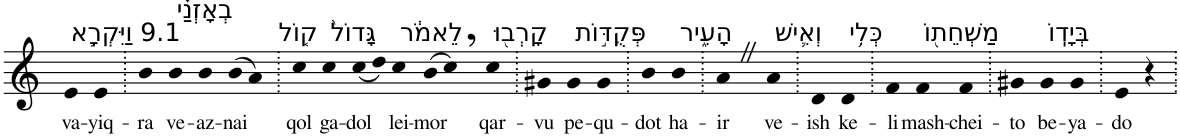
**kern	**text
*part1	*part1
*staff1	*staff1
*I"Piano	*
*I'Pno	*
*clefG2	*
*k[]	*
=1	=1
!LO:TX:a:t=9.1 וַיִּקְרָ֣א	!
!	!LO:LY:b
4e	va-
!	!LO:LY:b
4e	-yiq-
=2.	=2.
!	!LO:LY:b
4b	-ra
!LO:TX:a:t=בְאָזְנַ֗י	!
!	!LO:LY:b
4b	ve-
!	!LO:LY:b
4b	-az-
!	!LO:LY:b
(>8b	-nai
8a)	.
=3.	=3.
!LO:TX:a:t=ק֤וֹל	!
!	!LO:LY:b
4cc	qol
!LO:TX:a:t=גָּדוֹל֙	!
!	!LO:LY:b
4cc	ga-
!	!LO:LY:b
(<8cc	-dol
8dd)	.
!LO:TX:a:t=לֵאמֹ֔ר	!
!	!LO:LY:b
4cc	lei-
!	!LO:LY:b
(>8b	-mor
8cc,)	.
!LO:TX:a:t=קָרְב֖וּ	!
!	!LO:LY:b
4cc	qar-
=4.	=4.
!	!LO:LY:b
4g#X	-vu
!LO:TX:a:t=פְּקֻדּ֣וֹת	!
!	!LO:LY:b
4g#	pe-
!	!LO:LY:b
4g#	-qu-
=5.	=5.
!	!LO:LY:b
4b	-dot
!LO:TX:a:t=הָעִ֑יר	!
!	!LO:LY:b
4b	ha-
=6.	=6.
!	!LO:LY:b
4aZ	-ir
!LO:TX:a:t=וְאִ֛ישׁ	!
!	!LO:LY:b
4a	ve-
=7.	=7.
!	!LO:LY:b
4d	-ish
!LO:TX:a:t=כְּלִ֥י	!
!	!LO:LY:b
4d	ke-
=8.	=8.
!	!LO:LY:b
4f	-li
!LO:TX:a:t=מַשְׁחֵת֖וֹ	!
!	!LO:LY:b
4f	mash-
!	!LO:LY:b
4f	-chei-
=9.	=9.
!	!LO:LY:b
4g#X	-to
!LO:TX:a:t=בְּיָדֽוֹ	!
!	!LO:LY:b
4g#	be-
!	!LO:LY:b
4g#	-ya-
=10.	=10.
!	!LO:LY:b
4e	-do
4r	.
=.	=.
*-	*-
